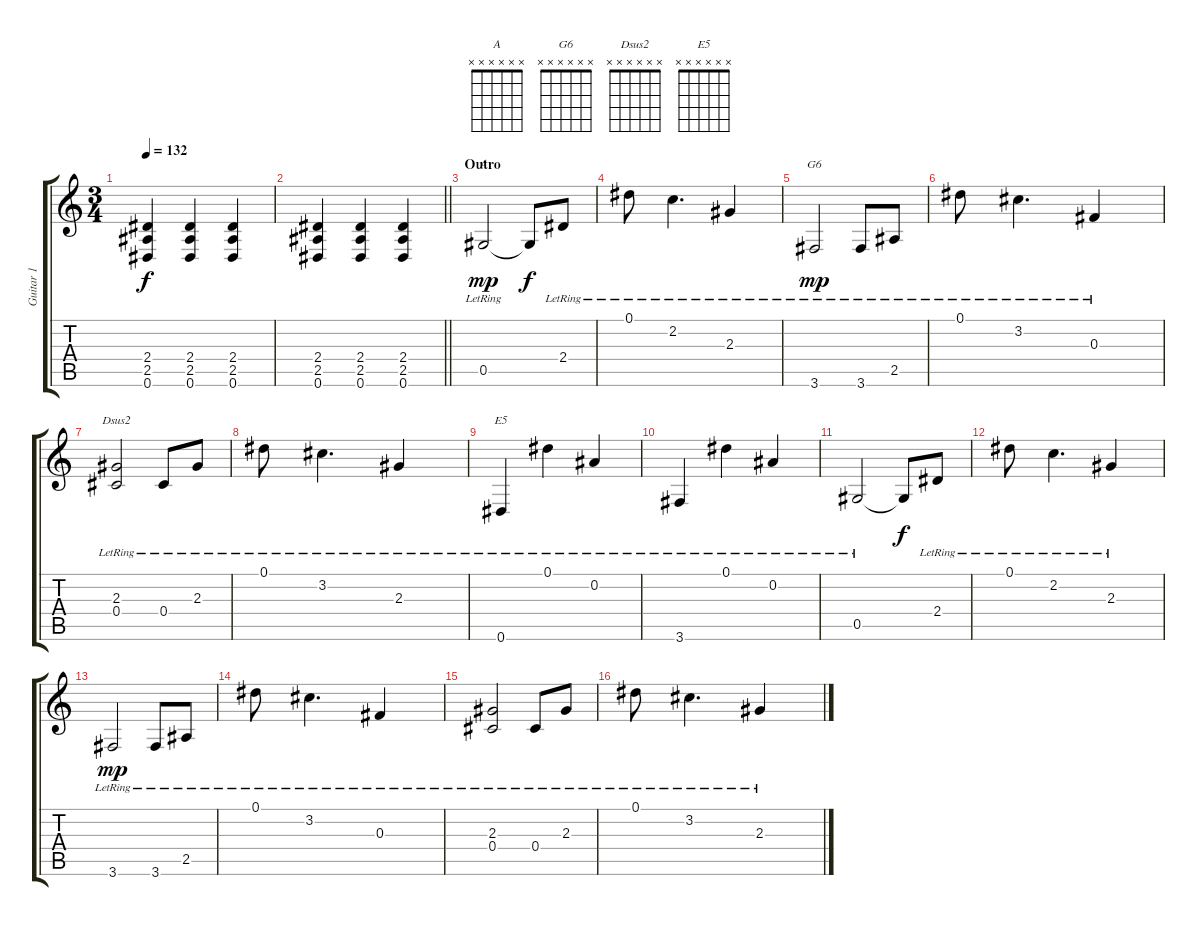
\track ("Guitar 1" "Guitar 1") {instrument electricguitarclean}
\staff {score tabs}
\tuning (Eb4 Bb3 Gb3 Db3 Ab2 Eb2) {hide}
\chord ("A" x x x x x x)
\chord ("G6" x x x x x x)
\chord ("Dsus2" x x x x x x)
\chord ("E5" x x x x x x)
\ts (3 4)
\tempo 132
\clef g2
\ks c
(2.4 2.5 0.6).4{dy f} (2.4 2.5 0.6).4 (2.4 2.5 0.6).4 |
\barLineRight lightlight
(2.4 2.5 0.6).4 (2.4 2.5 0.6).4 (2.4 2.5 0.6).4 |
\section ("" "Outro")
0.5{lr}.2{ch "A" dy mp} 0.5{t}.8{dy f} 2.4{lr}.8 |
0.1{lr}.8 2.2{lr}.4{d} 2.3{lr}.4 |
3.6{lr}.2{ch "G6" dy mp} 3.6{lr}.8 2.5{lr}.8 |
0.1{lr}.8 3.2{lr}.4{d} 0.3{lr}.4 |
(2.3{lr} 0.4{lr}).2{ch "Dsus2"} 0.4{lr}.8 2.3{lr}.8 |
0.1{lr}.8 3.2{lr}.4{d} 2.3{lr}.4 |
0.6{lr}.4{ch "E5"} 0.1{lr}.4 0.2{lr}.4 |
3.6{lr}.4 0.1{lr}.4 0.2{lr}.4 |
0.5{lr}.2 0.5{t}.8{dy f} 2.4{lr}.8 |
0.1{lr}.8 2.2{lr}.4{d} 2.3{lr}.4 |
3.6{lr}.2{dy mp} 3.6{lr}.8 2.5{lr}.8 |
0.1{lr}.8 3.2{lr}.4{d} 0.3{lr}.4 |
(2.3{lr} 0.4{lr}).2 0.4{lr}.8 2.3{lr}.8 |
0.1{lr}.8 3.2{lr}.4{d} 2.3{lr}.4
